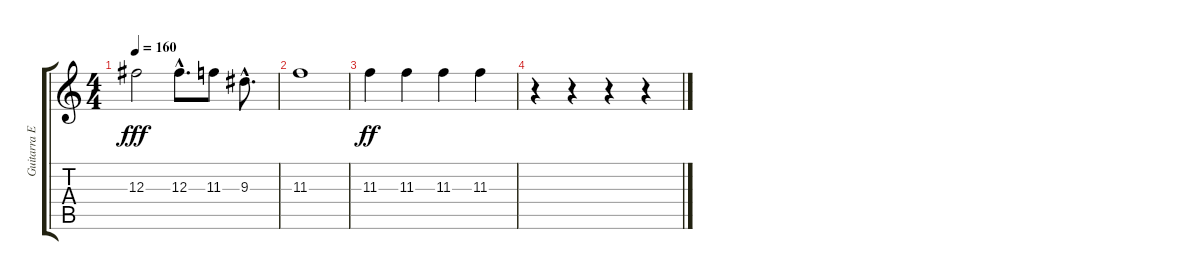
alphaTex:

\track ("Guitarra Eb 2" "Guitarra E") {instrument overdrivenguitar}
\staff {score tabs}
\tuning (Eb4 Bb3 Gb3 Db3 Ab2 Eb2) {hide}
\ts (4 4)
\tempo 160
\clef g2
\ks c
12.3.2{dy fff} 12.3{hac}.8{d} 11.3.8 9.3{hac}.8{d} |
11.3.1 |
11.3.4{dy ff} 11.3.4 11.3.4 11.3.4 |
r.4 r.4 r.4 r.4
